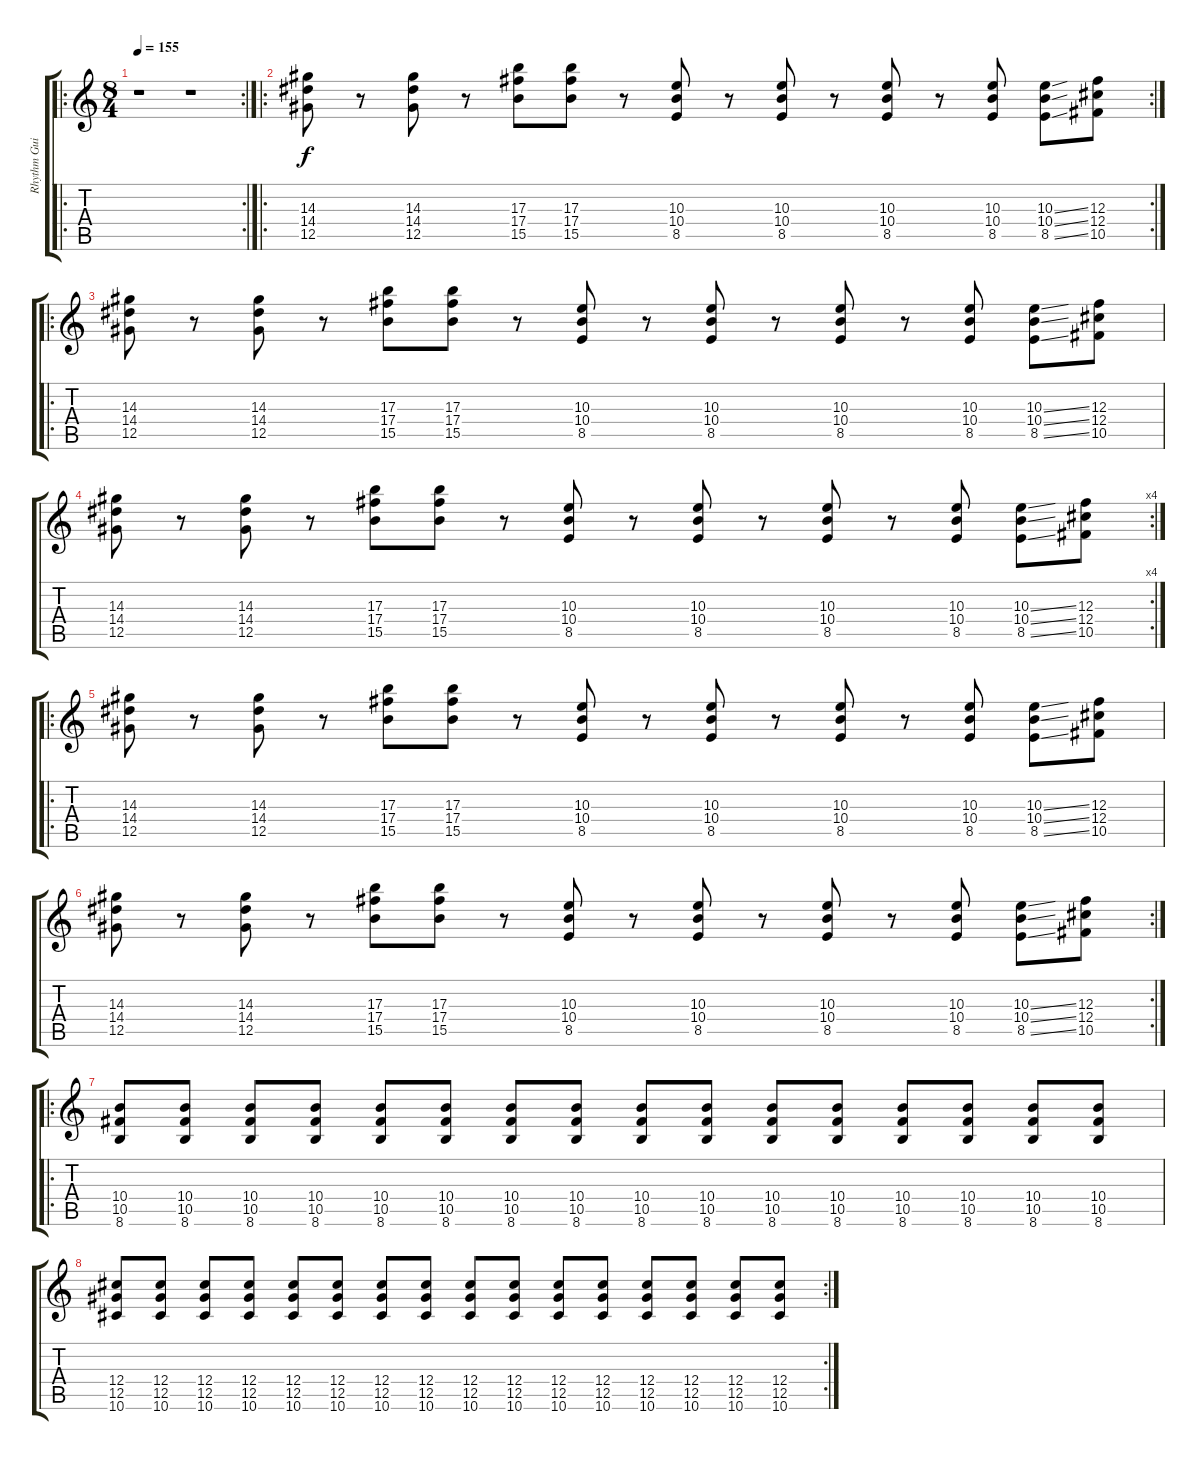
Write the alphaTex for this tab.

\track ("Rhythm Guitar" "Rhythm Gui") {instrument overdrivenguitar}
\staff {score tabs}
\tuning (Eb4 Bb3 Gb3 Db3 Ab2 Eb2) {hide}
\ro
\rc 2
\ts (8 4)
\tempo 155
\clef g2
\ks c
r.1{dy f instrument overdrivenguitar} r.1 |
\ro
\rc 2
(14.3 14.4 12.5).8 r.8 (14.3 14.4 12.5).8 r.8 (17.3 17.4 15.5).8 (17.3 17.4 15.5).8 r.8 (10.3 10.4 8.5).8 r.8 (10.3 10.4 8.5).8 r.8 (10.3 10.4 8.5).8 r.8 (10.3 10.4 8.5).8 (10.3{ss} 10.4{ss} 8.5{ss}).8 (12.3 12.4 10.5).8 |
\ro
(14.3 14.4 12.5).8 r.8 (14.3 14.4 12.5).8 r.8 (17.3 17.4 15.5).8 (17.3 17.4 15.5).8 r.8 (10.3 10.4 8.5).8 r.8 (10.3 10.4 8.5).8 r.8 (10.3 10.4 8.5).8 r.8 (10.3 10.4 8.5).8 (10.3{ss} 10.4{ss} 8.5{ss}).8 (12.3 12.4 10.5).8 |
\rc 4
(14.3 14.4 12.5).8 r.8 (14.3 14.4 12.5).8 r.8 (17.3 17.4 15.5).8 (17.3 17.4 15.5).8 r.8 (10.3 10.4 8.5).8 r.8 (10.3 10.4 8.5).8 r.8 (10.3 10.4 8.5).8 r.8 (10.3 10.4 8.5).8 (10.3{ss} 10.4{ss} 8.5{ss}).8 (12.3 12.4 10.5).8 |
\ro
(14.3 14.4 12.5).8 r.8 (14.3 14.4 12.5).8 r.8 (17.3 17.4 15.5).8 (17.3 17.4 15.5).8 r.8 (10.3 10.4 8.5).8 r.8 (10.3 10.4 8.5).8 r.8 (10.3 10.4 8.5).8 r.8 (10.3 10.4 8.5).8 (10.3{ss} 10.4{ss} 8.5{ss}).8 (12.3 12.4 10.5).8 |
\rc 2
(14.3 14.4 12.5).8 r.8 (14.3 14.4 12.5).8 r.8 (17.3 17.4 15.5).8 (17.3 17.4 15.5).8 r.8 (10.3 10.4 8.5).8 r.8 (10.3 10.4 8.5).8 r.8 (10.3 10.4 8.5).8 r.8 (10.3 10.4 8.5).8 (10.3{ss} 10.4{ss} 8.5{ss}).8 (12.3 12.4 10.5).8 |
\ro
(10.4 10.5 8.6).8 (10.4 10.5 8.6).8 (10.4 10.5 8.6).8 (10.4 10.5 8.6).8 (10.4 10.5 8.6).8 (10.4 10.5 8.6).8 (10.4 10.5 8.6).8 (10.4 10.5 8.6).8 (10.4 10.5 8.6).8 (10.4 10.5 8.6).8 (10.4 10.5 8.6).8 (10.4 10.5 8.6).8 (10.4 10.5 8.6).8 (10.4 10.5 8.6).8 (10.4 10.5 8.6).8 (10.4 10.5 8.6).8 |
\rc 2
(12.4 12.5 10.6).8 (12.4 12.5 10.6).8 (12.4 12.5 10.6).8 (12.4 12.5 10.6).8 (12.4 12.5 10.6).8 (12.4 12.5 10.6).8 (12.4 12.5 10.6).8 (12.4 12.5 10.6).8 (12.4 12.5 10.6).8 (12.4 12.5 10.6).8 (12.4 12.5 10.6).8 (12.4 12.5 10.6).8 (12.4 12.5 10.6).8 (12.4 12.5 10.6).8 (12.4 12.5 10.6).8 (12.4 12.5 10.6).8
